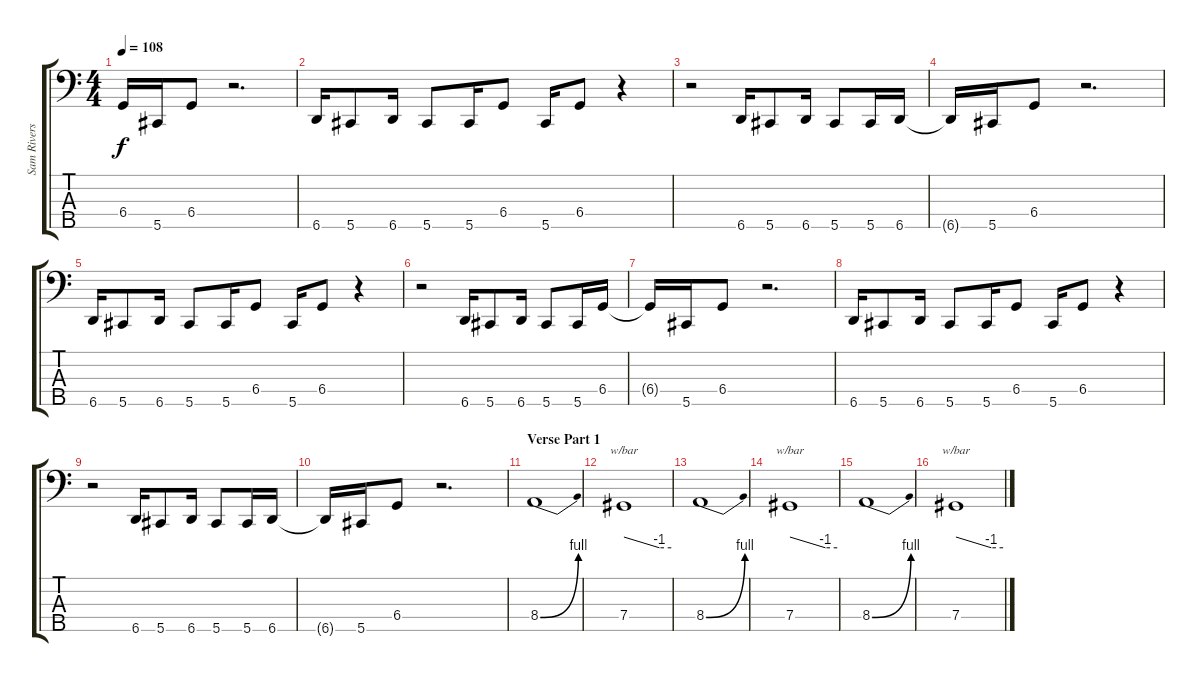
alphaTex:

\track ("Sam Rivers - Bass" "Sam Rivers") {instrument electricbassfinger}
\staff {score tabs}
\tuning (E2 B1 Gb1 Db1 Ab0) {hide}
\ts (4 4)
\tempo 108
\clef f4
\ks c
6.4{t}.16{dy f} 5.5.16 6.4.8 r.2{d} |
6.5.16 5.5.8 6.5.16 5.5.8 5.5.16 6.4.8 5.5.16 6.4.8 r.4 |
r.2 6.5.16 5.5.8 6.5.16 5.5.8 5.5.16 6.5.16 |
6.5{t}.16 5.5.16 6.4.8 r.2{d} |
6.5.16 5.5.8 6.5.16 5.5.8 5.5.16 6.4.8 5.5.16 6.4.8 r.4 |
r.2 6.5.16 5.5.8 6.5.16 5.5.8 5.5.16 6.4.16 |
6.4{t}.16 5.5.16 6.4.8 r.2{d} |
6.5.16 5.5.8 6.5.16 5.5.8 5.5.16 6.4.8 5.5.16 6.4.8 r.4 |
r.2 6.5.16 5.5.8 6.5.16 5.5.8 5.5.16 6.5.16 |
6.5{t}.16 5.5.16 6.4.8 r.2{d} |
\section ("" "Verse Part 1")
8.4{be (bend 0 0 60 4)}.1 |
7.4.1{tbe (custom default 0 0 45 -4 60 -4)} |
8.4{be (bend 0 0 60 4)}.1 |
7.4.1{tbe (custom default 0 0 45 -4 60 -4)} |
8.4{be (bend 0 0 60 4)}.1 |
7.4.1{tbe (custom default 0 0 45 -4 60 -4)}
